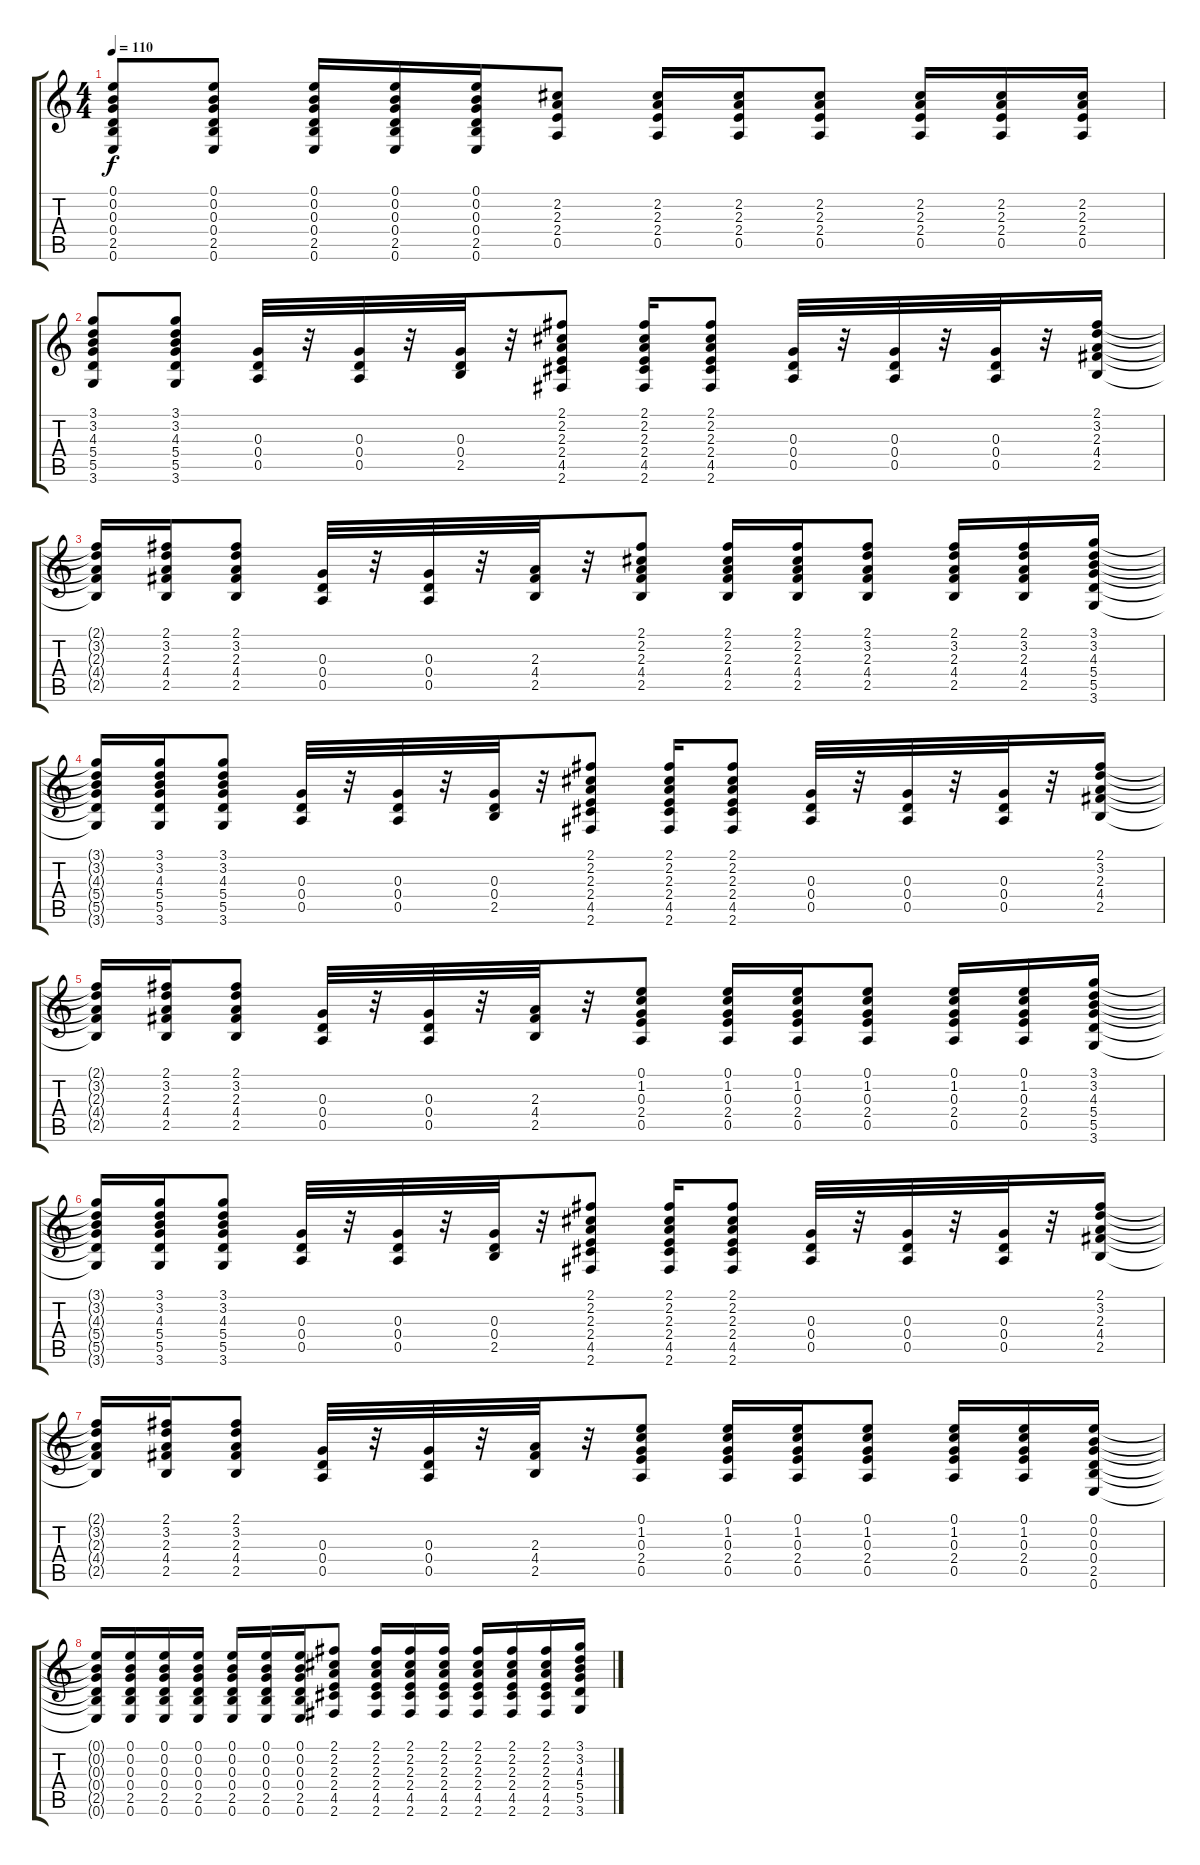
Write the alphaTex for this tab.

\track "" {instrument acousticguitarsteel}
\staff {score tabs}
\tuning (E4 B3 G3 D3 A2 E2) {hide}
\ts (4 4)
\tempo 110
\clef g2
\ks c
(0.1 0.2 0.3 0.4 2.5 0.6).8{dy f} (0.1 0.2 0.3 0.4 2.5 0.6).8 (0.1 0.2 0.3 0.4 2.5 0.6).16 (0.1 0.2 0.3 0.4 2.5 0.6).16 (0.1 0.2 0.3 0.4 2.5 0.6).16 (2.2 2.3 2.4 0.5).8 (2.2 2.3 2.4 0.5).16 (2.2 2.3 2.4 0.5).16 (2.2 2.3 2.4 0.5).8 (2.2 2.3 2.4 0.5).16 (2.2 2.3 2.4 0.5).16 (2.2 2.3 2.4 0.5).16 |
(3.1 3.2 4.3 5.4 5.5 3.6).8 (3.1 3.2 4.3 5.4 5.5 3.6).8 (0.3 0.4 0.5).32 r.32 (0.3 0.4 0.5).32 r.32 (0.3 0.4 2.5).32 r.32 (2.1 2.2 2.3 2.4 4.5 2.6).8 (2.1 2.2 2.3 2.4 4.5 2.6).16 (2.1 2.2 2.3 2.4 4.5 2.6).8 (0.3 0.4 0.5).32 r.32 (0.3 0.4 0.5).32 r.32 (0.3 0.4 0.5).32 r.32 (2.1 3.2 2.3 4.4 2.5).16 |
(2.1{t} 3.2{t} 2.3{t} 4.4{t} 2.5{t}).16 (2.1 3.2 2.3 4.4 2.5).16 (2.1 3.2 2.3 4.4 2.5).8 (0.3 0.4 0.5).32 r.32 (0.3 0.4 0.5).32 r.32 (2.3 4.4 2.5).32 r.32 (2.1 2.2 2.3 4.4 2.5).8 (2.1 2.2 2.3 4.4 2.5).16 (2.1 2.2 2.3 4.4 2.5).16 (2.1 3.2 2.3 4.4 2.5).8 (2.1 3.2 2.3 4.4 2.5).16 (2.1 3.2 2.3 4.4 2.5).16 (3.1 3.2 4.3 5.4 5.5 3.6).16 |
(3.1{t} 3.2{t} 4.3{t} 5.4{t} 5.5{t} 3.6{t}).16 (3.1 3.2 4.3 5.4 5.5 3.6).16 (3.1 3.2 4.3 5.4 5.5 3.6).8 (0.3 0.4 0.5).32 r.32 (0.3 0.4 0.5).32 r.32 (0.3 0.4 2.5).32 r.32 (2.1 2.2 2.3 2.4 4.5 2.6).8 (2.1 2.2 2.3 2.4 4.5 2.6).16 (2.1 2.2 2.3 2.4 4.5 2.6).8 (0.3 0.4 0.5).32 r.32 (0.3 0.4 0.5).32 r.32 (0.3 0.4 0.5).32 r.32 (2.1 3.2 2.3 4.4 2.5).16 |
(2.1{t} 3.2{t} 2.3{t} 4.4{t} 2.5{t}).16 (2.1 3.2 2.3 4.4 2.5).16 (2.1 3.2 2.3 4.4 2.5).8 (0.3 0.4 0.5).32 r.32 (0.3 0.4 0.5).32 r.32 (2.3 4.4 2.5).32 r.32 (0.1 1.2 0.3 2.4 0.5).8 (0.1 1.2 0.3 2.4 0.5).16 (0.1 1.2 0.3 2.4 0.5).16 (0.1 1.2 0.3 2.4 0.5).8 (0.1 1.2 0.3 2.4 0.5).16 (0.1 1.2 0.3 2.4 0.5).16 (3.1 3.2 4.3 5.4 5.5 3.6).16 |
(3.1{t} 3.2{t} 4.3{t} 5.4{t} 5.5{t} 3.6{t}).16 (3.1 3.2 4.3 5.4 5.5 3.6).16 (3.1 3.2 4.3 5.4 5.5 3.6).8 (0.3 0.4 0.5).32 r.32 (0.3 0.4 0.5).32 r.32 (0.3 0.4 2.5).32 r.32 (2.1 2.2 2.3 2.4 4.5 2.6).8 (2.1 2.2 2.3 2.4 4.5 2.6).16 (2.1 2.2 2.3 2.4 4.5 2.6).8 (0.3 0.4 0.5).32 r.32 (0.3 0.4 0.5).32 r.32 (0.3 0.4 0.5).32 r.32 (2.1 3.2 2.3 4.4 2.5).16 |
(2.1{t} 3.2{t} 2.3{t} 4.4{t} 2.5{t}).16 (2.1 3.2 2.3 4.4 2.5).16 (2.1 3.2 2.3 4.4 2.5).8 (0.3 0.4 0.5).32 r.32 (0.3 0.4 0.5).32 r.32 (2.3 4.4 2.5).32 r.32 (0.1 1.2 0.3 2.4 0.5).8 (0.1 1.2 0.3 2.4 0.5).16 (0.1 1.2 0.3 2.4 0.5).16 (0.1 1.2 0.3 2.4 0.5).8 (0.1 1.2 0.3 2.4 0.5).16 (0.1 1.2 0.3 2.4 0.5).16 (0.1 0.2 0.3 0.4 2.5 0.6).16 |
(0.1{t} 0.2{t} 0.3{t} 0.4{t} 2.5{t} 0.6{t}).16 (0.1 0.2 0.3 0.4 2.5 0.6).16 (0.1 0.2 0.3 0.4 2.5 0.6).16 (0.1 0.2 0.3 0.4 2.5 0.6).16 (0.1 0.2 0.3 0.4 2.5 0.6).16 (0.1 0.2 0.3 0.4 2.5 0.6).16 (0.1 0.2 0.3 0.4 2.5 0.6).16 (2.1 2.2 2.3 2.4 4.5 2.6).8 (2.1 2.2 2.3 2.4 4.5 2.6).16 (2.1 2.2 2.3 2.4 4.5 2.6).16 (2.1 2.2 2.3 2.4 4.5 2.6).16 (2.1 2.2 2.3 2.4 4.5 2.6).16 (2.1 2.2 2.3 2.4 4.5 2.6).16 (2.1 2.2 2.3 2.4 4.5 2.6).16 (3.1 3.2 4.3 5.4 5.5 3.6).16
